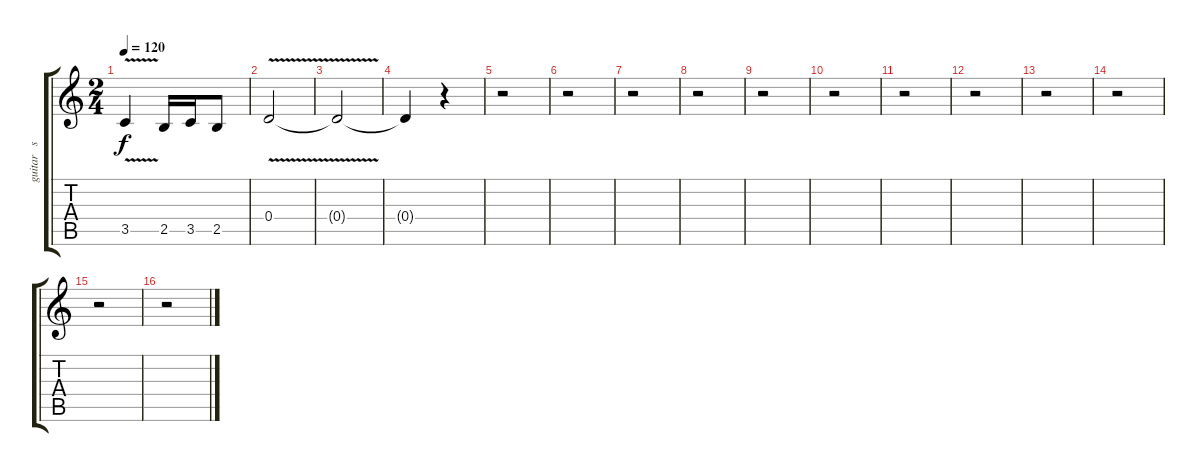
\track ("guitar   solo    one" "guitar   s") {instrument overdrivenguitar}
\staff {score tabs}
\tuning (E4 B3 G3 D3 A2 E2) {hide}
\ts (2 4)
\tempo 120
\clef g2
\ks c
3.5{v}.4{dy f} 2.5.16 3.5.16 2.5.8 |
0.4{v}.2 |
0.4{t}.2 |
0.4{t}.4 r.4 |
r.2 |
r.2 |
r.2 |
r.2 |
r.2 |
r.2 |
r.2 |
r.2 |
r.2 |
r.2 |
r.2 |
r.2
